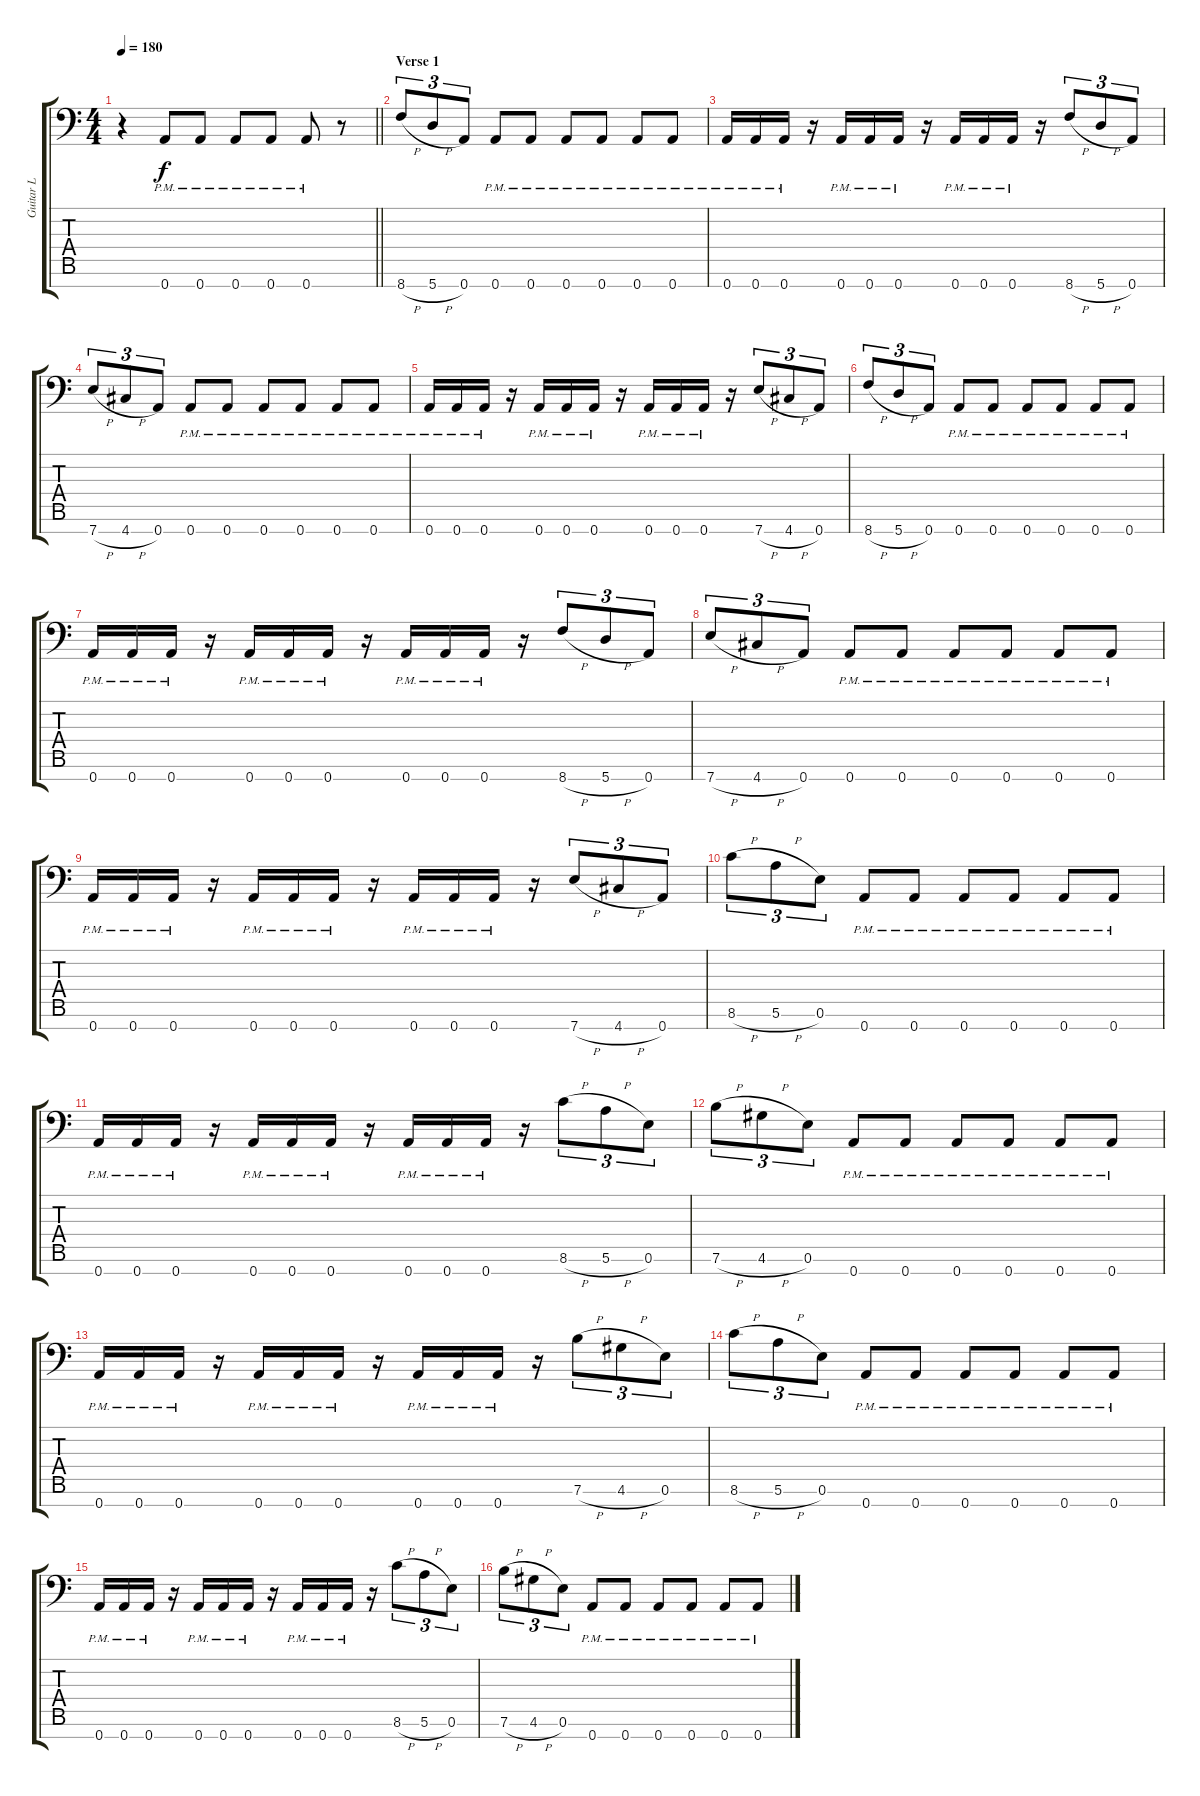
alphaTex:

\track ("Guitar L" "Guitar L") {instrument distortionguitar}
\staff {score tabs}
\tuning (E4 B3 G3 D3 A2 E2 A1) {hide}
\ts (4 4)
\tempo 180
\clef f4
\barLineRight lightlight
\ks c
r.4{dy f} 0.7{pm}.8 0.7{pm}.8 0.7{pm}.8 0.7{pm}.8 0.7{pm}.8 r.8 |
\section ("" "Verse 1")
8.7{h}.8{tu (3 2)} 5.7{h}.8{tu (3 2)} 0.7.8{tu (3 2)} 0.7{pm}.8 0.7{pm}.8 0.7{pm}.8 0.7{pm}.8 0.7{pm}.8 0.7{pm}.8 |
0.7{pm}.16 0.7{pm}.16 0.7{pm}.16 r.16 0.7{pm}.16 0.7{pm}.16 0.7{pm}.16 r.16 0.7{pm}.16 0.7{pm}.16 0.7{pm}.16 r.16 8.7{h}.8{tu (3 2)} 5.7{h}.8{tu (3 2)} 0.7.8{tu (3 2)} |
7.7{h}.8{tu (3 2)} 4.7{h}.8{tu (3 2)} 0.7.8{tu (3 2)} 0.7{pm}.8 0.7{pm}.8 0.7{pm}.8 0.7{pm}.8 0.7{pm}.8 0.7{pm}.8 |
0.7{pm}.16 0.7{pm}.16 0.7{pm}.16 r.16 0.7{pm}.16 0.7{pm}.16 0.7{pm}.16 r.16 0.7{pm}.16 0.7{pm}.16 0.7{pm}.16 r.16 7.7{h}.8{tu (3 2)} 4.7{h}.8{tu (3 2)} 0.7.8{tu (3 2)} |
8.7{h}.8{tu (3 2)} 5.7{h}.8{tu (3 2)} 0.7.8{tu (3 2)} 0.7{pm}.8 0.7{pm}.8 0.7{pm}.8 0.7{pm}.8 0.7{pm}.8 0.7{pm}.8 |
0.7{pm}.16 0.7{pm}.16 0.7{pm}.16 r.16 0.7{pm}.16 0.7{pm}.16 0.7{pm}.16 r.16 0.7{pm}.16 0.7{pm}.16 0.7{pm}.16 r.16 8.7{h}.8{tu (3 2)} 5.7{h}.8{tu (3 2)} 0.7.8{tu (3 2)} |
7.7{h}.8{tu (3 2)} 4.7{h}.8{tu (3 2)} 0.7.8{tu (3 2)} 0.7{pm}.8 0.7{pm}.8 0.7{pm}.8 0.7{pm}.8 0.7{pm}.8 0.7{pm}.8 |
0.7{pm}.16 0.7{pm}.16 0.7{pm}.16 r.16 0.7{pm}.16 0.7{pm}.16 0.7{pm}.16 r.16 0.7{pm}.16 0.7{pm}.16 0.7{pm}.16 r.16 7.7{h}.8{tu (3 2)} 4.7{h}.8{tu (3 2)} 0.7.8{tu (3 2)} |
8.6{h}.8{tu (3 2)} 5.6{h}.8{tu (3 2)} 0.6.8{tu (3 2)} 0.7{pm}.8 0.7{pm}.8 0.7{pm}.8 0.7{pm}.8 0.7{pm}.8 0.7{pm}.8 |
0.7{pm}.16 0.7{pm}.16 0.7{pm}.16 r.16 0.7{pm}.16 0.7{pm}.16 0.7{pm}.16 r.16 0.7{pm}.16 0.7{pm}.16 0.7{pm}.16 r.16 8.6{h}.8{tu (3 2)} 5.6{h}.8{tu (3 2)} 0.6.8{tu (3 2)} |
7.6{h}.8{tu (3 2)} 4.6{h}.8{tu (3 2)} 0.6.8{tu (3 2)} 0.7{pm}.8 0.7{pm}.8 0.7{pm}.8 0.7{pm}.8 0.7{pm}.8 0.7{pm}.8 |
0.7{pm}.16 0.7{pm}.16 0.7{pm}.16 r.16 0.7{pm}.16 0.7{pm}.16 0.7{pm}.16 r.16 0.7{pm}.16 0.7{pm}.16 0.7{pm}.16 r.16 7.6{h}.8{tu (3 2)} 4.6{h}.8{tu (3 2)} 0.6.8{tu (3 2)} |
8.6{h}.8{tu (3 2)} 5.6{h}.8{tu (3 2)} 0.6.8{tu (3 2)} 0.7{pm}.8 0.7{pm}.8 0.7{pm}.8 0.7{pm}.8 0.7{pm}.8 0.7{pm}.8 |
0.7{pm}.16 0.7{pm}.16 0.7{pm}.16 r.16 0.7{pm}.16 0.7{pm}.16 0.7{pm}.16 r.16 0.7{pm}.16 0.7{pm}.16 0.7{pm}.16 r.16 8.6{h}.8{tu (3 2)} 5.6{h}.8{tu (3 2)} 0.6.8{tu (3 2)} |
7.6{h}.8{tu (3 2)} 4.6{h}.8{tu (3 2)} 0.6.8{tu (3 2)} 0.7{pm}.8 0.7{pm}.8 0.7{pm}.8 0.7{pm}.8 0.7{pm}.8 0.7{pm}.8
